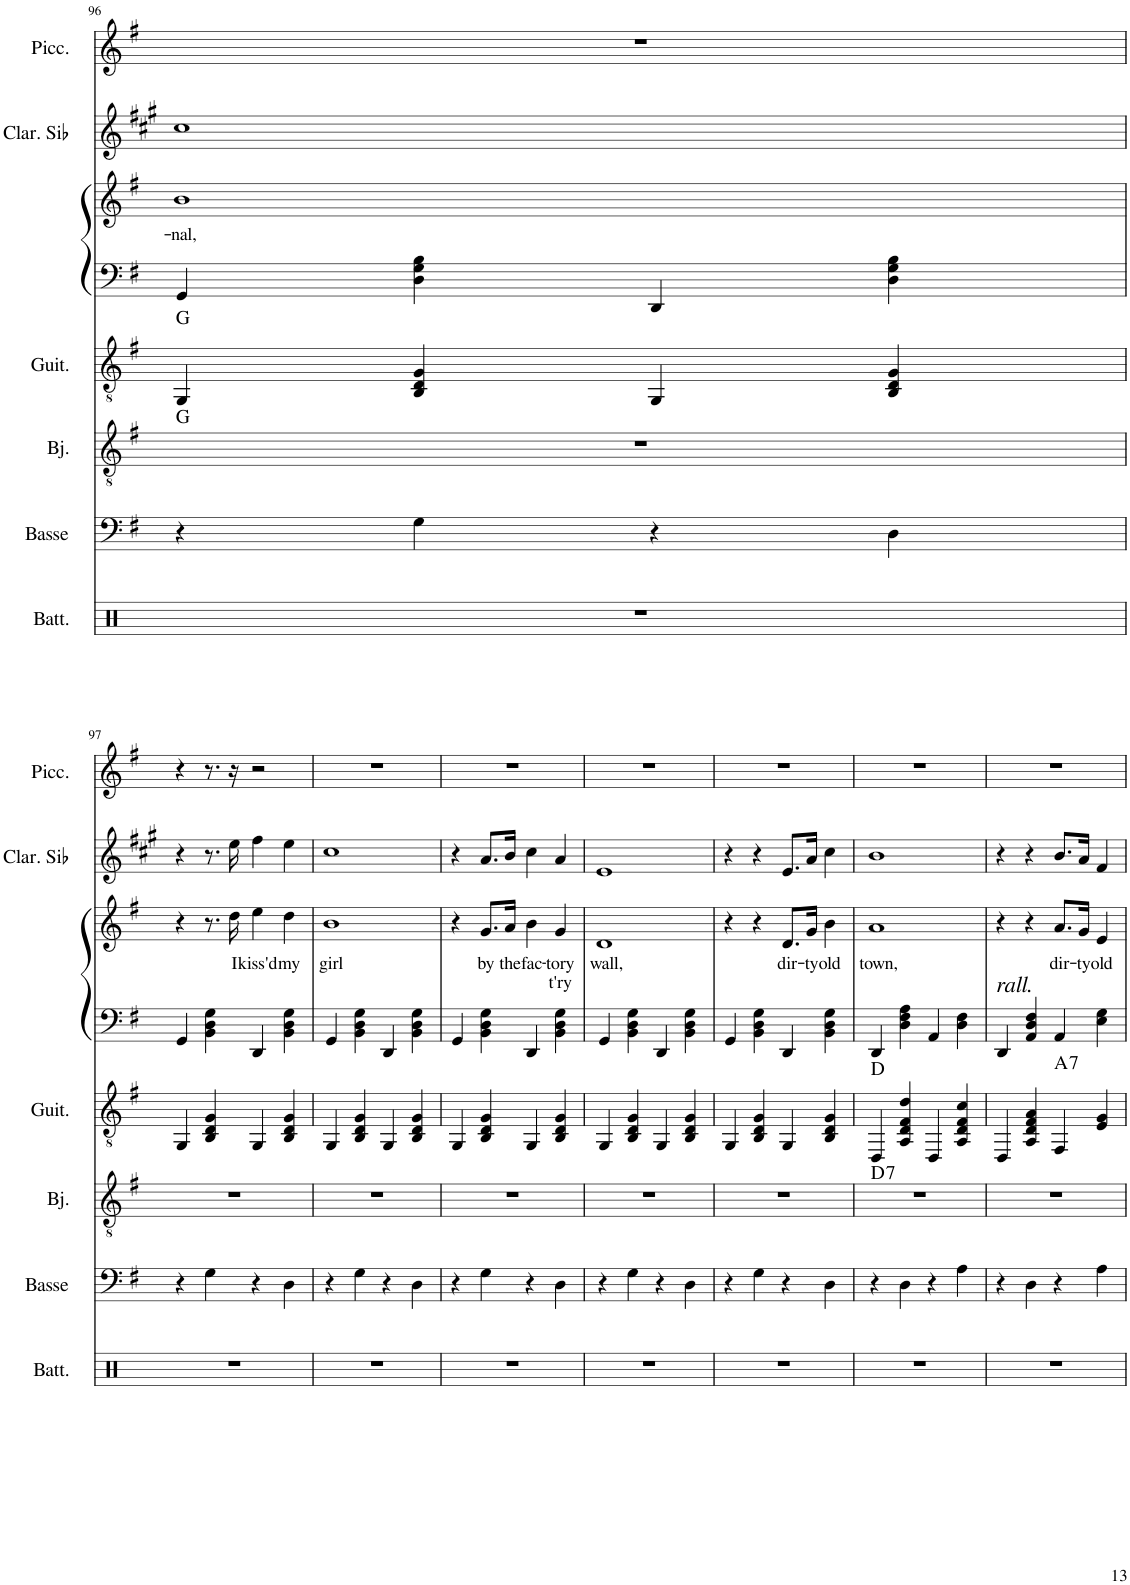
**kern	**kern	**kern	**kern	**harte	**kern	**kern	**text	**text	**harte	**kern	**kern
*part7	*part6	*part5	*part4	*part4	*part3	*part3	*part3	*part3	*part3	*part2	*part1
*staff8	*staff7	*staff6	*staff5	*	*staff4	*staff3	*staff3	*staff3	*	*staff2	*staff1
*I"Batterie	*I"Basse acoustique	*I"Banjo	*I"Guitare acoustique	*	*I"Piano-chant	*	*	*	*	*I"Clarinette en Sib	*I"Violon
*I'Batt.	*I'Basse	*I'Bj.	*I'Guit.	*	*I'Pno	*	*	*	*	*I'Clar. Sib	*I'Vln.
!!LO:PB:g=z
*clefX	*clefF4	*clefGv2	*clefGv2	*	*clefF4	*clefG2	*	*	*	*clefG2	*clefG2
*	*Trd7c12	*Trd7c12	*	*	*	*	*	*	*	*Trd1c2	*Trd-7c-12
*k[]	*k[f#]	*k[f#]	*k[f#]	*	*k[f#]	*k[f#]	*	*	*	*k[f#c#g#]	*k[f#]
*M4/4	*M4/4	*M4/4	*M4/4	*	*M4/4	*M4/4	*	*	*	*M4/4	*M4/4
=96	=96	=96	=96	=96	=96	=96	=96	=96	=96	=96	=96
!	!	!	!	!	!	!	!LO:LY:b	!	!	!	!
1r	4r	1r	4GG/	G:maj	4GG/	1b	-nal,	.	G:maj	1cc#	1r
.	4G\	.	4BB/ 4D/ 4G/	.	4D\ 4G\ 4B\	.	.	.	.	.	.
.	4r	.	4GG/	.	4DD/	.	.	.	.	.	.
.	4D\	.	4BB/ 4D/ 4G/	.	4D\ 4G\ 4B\	.	.	.	.	.	.
!!LO:LB:g=z
=97	=97	=97	=97	=97	=97	=97	=97	=97	=97	=97	=97
1r	4r	1r	4GG/	.	4GG/	4r	.	.	.	4r	4r
.	4G\	.	4BB/ 4D/ 4G/	.	4BB\ 4D\ 4G\	8.r	.	.	.	8.r	8.r
!	!	!	!	!	!	!	!LO:LY:b	!	!	!	!
.	.	.	.	.	.	16dd\	I	.	.	16ee\	16r
!	!	!	!	!	!	!	!LO:LY:b	!	!	!	!
.	4r	.	4GG/	.	4DD/	4ee\	kiss'd	.	.	4ff#\	2r
!	!	!	!	!	!	!	!LO:LY:b	!	!	!	!
.	4D\	.	4BB/ 4D/ 4G/	.	4BB\ 4D\ 4G\	4dd\	my	.	.	4ee\	.
=98	=98	=98	=98	=98	=98	=98	=98	=98	=98	=98	=98
!	!	!	!	!	!	!	!LO:LY:b	!	!	!	!
1r	4r	1r	4GG/	.	4GG/	1b	girl	.	.	1cc#	1r
.	4G\	.	4BB/ 4D/ 4G/	.	4BB\ 4D\ 4G\	.	.	.	.	.	.
.	4r	.	4GG/	.	4DD/	.	.	.	.	.	.
.	4D\	.	4BB/ 4D/ 4G/	.	4BB\ 4D\ 4G\	.	.	.	.	.	.
=99	=99	=99	=99	=99	=99	=99	=99	=99	=99	=99	=99
1r	4r	1r	4GG/	.	4GG/	4r	.	.	.	4r	1r
!	!	!	!	!	!	!	!LO:LY:b	!	!	!	!
.	4G\	.	4BB/ 4D/ 4G/	.	4BB\ 4D\ 4G\	8.g/L	by	.	.	8.a/L	.
!	!	!	!	!	!	!	!LO:LY:b	!	!	!	!
.	.	.	.	.	.	16a/Jk	the	.	.	16b/Jk	.
!	!	!	!	!	!	!	!LO:LY:b	!	!	!	!
.	4r	.	4GG/	.	4DD/	4b\	fac-	.	.	4cc#\	.
!	!	!	!	!	!	!	!LO:LY:b	!LO:LY:b	!	!	!
.	4D\	.	4BB/ 4D/ 4G/	.	4BB\ 4D\ 4G\	4g/	-tory	t'ry	.	4a/	.
=100	=100	=100	=100	=100	=100	=100	=100	=100	=100	=100	=100
!	!	!	!	!	!	!	!LO:LY:b	!	!	!	!
1r	4r	1r	4GG/	.	4GG/	1d	wall,	.	.	1e	1r
.	4G\	.	4BB/ 4D/ 4G/	.	4BB\ 4D\ 4G\	.	.	.	.	.	.
.	4r	.	4GG/	.	4DD/	.	.	.	.	.	.
.	4D\	.	4BB/ 4D/ 4G/	.	4BB\ 4D\ 4G\	.	.	.	.	.	.
=101	=101	=101	=101	=101	=101	=101	=101	=101	=101	=101	=101
1r	4r	1r	4GG/	.	4GG/	4r	.	.	.	4r	1r
.	4G\	.	4BB/ 4D/ 4G/	.	4BB\ 4D\ 4G\	4r	.	.	.	4r	.
!	!	!	!	!	!	!	!LO:LY:b	!	!	!	!
.	4r	.	4GG/	.	4DD/	8.d/L	dir-	.	.	8.e/L	.
!	!	!	!	!	!	!	!LO:LY:b	!	!	!	!
.	.	.	.	.	.	16g/Jk	-ty	.	.	16a/Jk	.
!	!	!	!	!	!	!	!LO:LY:b	!	!	!	!
.	4D\	.	4BB/ 4D/ 4G/	.	4BB\ 4D\ 4G\	4b\	old	.	.	4cc#\	.
=102	=102	=102	=102	=102	=102	=102	=102	=102	=102	=102	=102
!	!	!	!	!LO:H:kt=7	!	!	!LO:LY:b	!	!	!	!
1r	4r	1r	4DD/	D:7	4DD/	1a	town,	.	D:maj	1b	1r
.	4D\	.	4AA/ 4D/ 4F#/ 4d/	.	4D\ 4F#\ 4A\	.	.	.	.	.	.
.	4r	.	4DD/	.	4AA/	.	.	.	.	.	.
.	4A\	.	4AA/ 4D/ 4F#/ 4c/	.	4D\ 4F#\	.	.	.	.	.	.
=103	=103	=103	=103	=103	=103	=103	=103	=103	=103	=103	=103
!	!	!	!	!	!LO:TX:a:i:t=rall.	!	!	!	!	!	!
1r	4r	1r	4DD/	.	4DD/	4r	.	.	.	4r	1r
.	4D\	.	4AA/ 4D/ 4F#/ 4A/	.	4AA/ 4D/ 4F#/	4r	.	.	.	4r	.
!	!	!	!	!	!	!	!LO:LY:b	!	!LO:H:kt=7	!	!
.	4r	.	4FF#/	.	4AA/	8.a/L	dir-	.	A:7	8.b/L	.
!	!	!	!	!	!	!	!LO:LY:b	!	!	!	!
.	.	.	.	.	.	16g/Jk	-ty	.	.	16a/Jk	.
!	!	!	!	!	!	!	!LO:LY:b	!	!	!	!
.	4A\	.	4E/ 4G/	.	4E\ 4G\	4e/	old	.	.	4f#/	.
=	=	=	=	=	=	=	=	=	=	=	=
*-	*-	*-	*-	*-	*-	*-	*-	*-	*-	*-	*-
